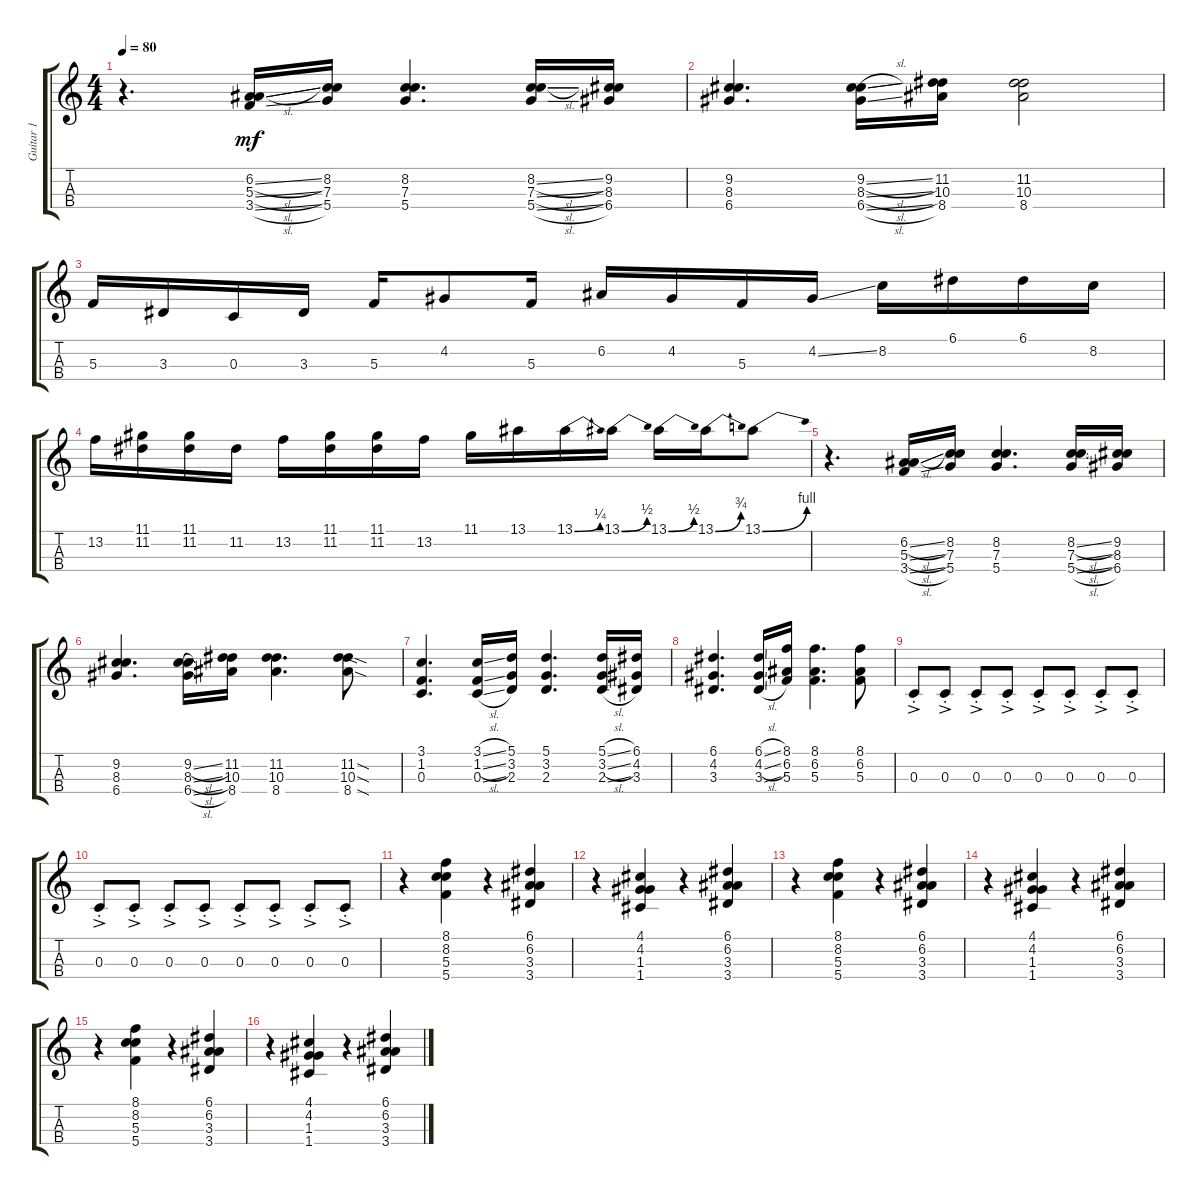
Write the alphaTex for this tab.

\track ("Guitar 1" "Guitar 1") {instrument shamisen}
\staff {score tabs}
\tuning (A4 E4 C4 G4) {hide}
\ts (4 4)
\tempo 80
\clef g2
\ks c
r.4{d dy mf} (6.2{sl} 5.3{sl} 3.4{sl}).16 (8.2 7.3 5.4).16 (8.2 7.3 5.4).4{d} (8.2{sl} 7.3{sl} 5.4{sl}).16 (9.2 8.3 6.4).16 |
(9.2 8.3 6.4).4{d} (9.2{sl} 8.3{sl} 6.4{sl}).16 (11.2 10.3 8.4).16 (11.2 10.3 8.4).2 |
5.3.16 3.3.16 0.3.16 3.3.16 5.3.16 4.2.8 5.3.16 6.2.16 4.2.16 5.3.16 4.2{ss}.16 8.2.16 6.1.16 6.1.16 8.2.16 |
13.2.16 (11.1 11.2).16 (11.1 11.2).16 11.2.16 13.2.16 (11.1 11.2).16 (11.1 11.2).16 13.2.16 11.1.16 13.1.16 13.1{be (bend 0 0 60 1)}.16 13.1{be (bend 0 0 60 2)}.16 13.1{be (bend 0 0 60 2)}.16 13.1{be (bend 0 0 60 3)}.16 13.1{be (bend 0 0 60 4)}.8 |
r.4{d} (6.2{sl} 5.3{sl} 3.4{sl}).16 (8.2 7.3 5.4).16 (8.2 7.3 5.4).4{d} (8.2{sl} 7.3{sl} 5.4{sl}).16 (9.2 8.3 6.4).16 |
(9.2 8.3 6.4).4{d} (9.2{sl} 8.3{sl} 6.4{sl}).16 (11.2 10.3 8.4).16 (11.2 10.3 8.4).4{d} (11.2{sod} 10.3{sod} 8.4{sod}).8 |
(3.1 1.2 0.3).4{d} (3.1{sl} 1.2{sl} 0.3{sl}).16 (5.1 3.2 2.3).16 (5.1 3.2 2.3).4{d} (5.1{sl} 3.2{sl} 2.3{sl}).16 (6.1 4.2 3.3).16 |
(6.1 4.2 3.3).4{d} (6.1{sl} 4.2{sl} 3.3{sl}).16 (8.1 6.2 5.3).16 (8.1 6.2 5.3).4{d} (8.1 6.2 5.3).8 |
0.3{ac st}.8 0.3{ac st}.8 0.3{ac st}.8 0.3{ac st}.8 0.3{ac st}.8 0.3{ac st}.8 0.3{ac st}.8 0.3{ac st}.8 |
0.3{ac st}.8 0.3{ac st}.8 0.3{ac st}.8 0.3{ac st}.8 0.3{ac st}.8 0.3{ac st}.8 0.3{ac st}.8 0.3{ac st}.8 |
r.4 (8.1 8.2 5.3 5.4).4 r.4 (6.1 6.2 3.3 3.4).4 |
r.4 (4.1 4.2 1.3 1.4).4 r.4 (6.1 6.2 3.3 3.4).4 |
r.4 (8.1 8.2 5.3 5.4).4 r.4 (6.1 6.2 3.3 3.4).4 |
r.4 (4.1 4.2 1.3 1.4).4 r.4 (6.1 6.2 3.3 3.4).4 |
r.4 (8.1 8.2 5.3 5.4).4 r.4 (6.1 6.2 3.3 3.4).4 |
r.4 (4.1 4.2 1.3 1.4).4 r.4 (6.1 6.2 3.3 3.4).4
